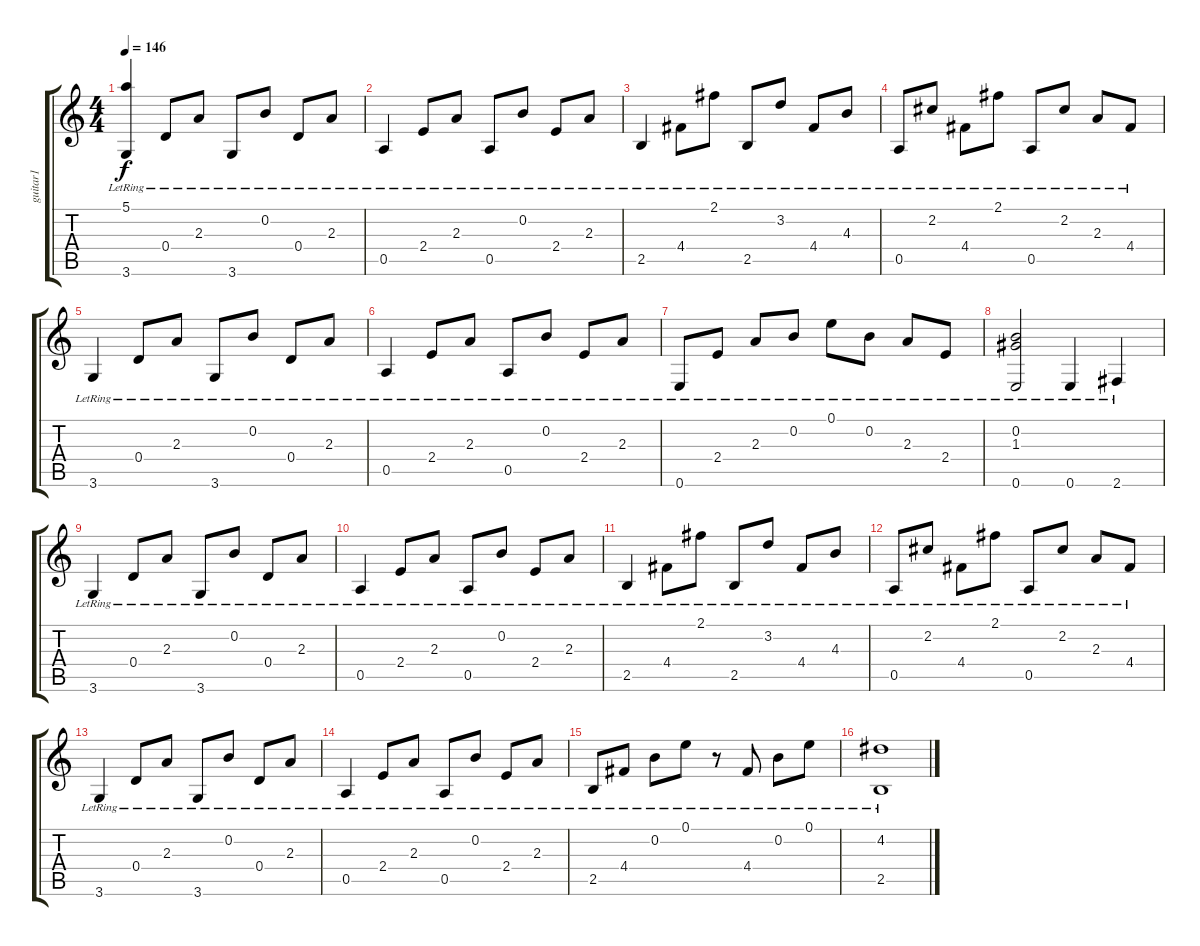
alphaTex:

\track ("guitar1" "guitar1") {instrument acousticguitarsteel}
\staff {score tabs}
\tuning (E4 B3 G3 D3 A2 E2) {hide}
\ts (4 4)
\tempo 146
\clef g2
\ks c
(5.1{t} 3.6{lr}).4{dy f} 0.4{lr}.8 2.3{lr}.8 3.6{lr}.8 0.2{lr}.8 0.4{lr}.8 2.3{lr}.8 |
0.5{lr}.4 2.4{lr}.8 2.3{lr}.8 0.5{lr}.8 0.2{lr}.8 2.4{lr}.8 2.3{lr}.8 |
2.5{lr}.4 4.4{lr}.8 2.1{lr}.8 2.5{lr}.8 3.2{lr}.8 4.4{lr}.8 4.3{lr}.8 |
0.5{lr}.8 2.2{lr}.8 4.4{lr}.8 2.1{lr}.8 0.5{lr}.8 2.2{lr}.8 2.3{lr}.8 4.4{lr}.8 |
3.6{lr}.4 0.4{lr}.8 2.3{lr}.8 3.6{lr}.8 0.2{lr}.8 0.4{lr}.8 2.3{lr}.8 |
0.5{lr}.4 2.4{lr}.8 2.3{lr}.8 0.5{lr}.8 0.2{lr}.8 2.4{lr}.8 2.3{lr}.8 |
0.6{lr}.8 2.4{lr}.8 2.3{lr}.8 0.2{lr}.8 0.1{lr}.8 0.2{lr}.8 2.3{lr}.8 2.4{lr}.8 |
(0.2{lr} 1.3{lr} 0.6{lr}).2 0.6{lr}.4 2.6{lr}.4 |
3.6{lr}.4 0.4{lr}.8 2.3{lr}.8 3.6{lr}.8 0.2{lr}.8 0.4{lr}.8 2.3{lr}.8 |
0.5{lr}.4 2.4{lr}.8 2.3{lr}.8 0.5{lr}.8 0.2{lr}.8 2.4{lr}.8 2.3{lr}.8 |
2.5{lr}.4 4.4{lr}.8 2.1{lr}.8 2.5{lr}.8 3.2{lr}.8 4.4{lr}.8 4.3{lr}.8 |
0.5{lr}.8 2.2{lr}.8 4.4{lr}.8 2.1{lr}.8 0.5{lr}.8 2.2{lr}.8 2.3{lr}.8 4.4{lr}.8 |
3.6{lr}.4 0.4{lr}.8 2.3{lr}.8 3.6{lr}.8 0.2{lr}.8 0.4{lr}.8 2.3{lr}.8 |
0.5{lr}.4 2.4{lr}.8 2.3{lr}.8 0.5{lr}.8 0.2{lr}.8 2.4{lr}.8 2.3{lr}.8 |
2.5{lr}.8 4.4{lr}.8 0.2{lr}.8 0.1{lr}.8 r.8 4.4{lr}.8 0.2{lr}.8 0.1{lr}.8 |
(4.2{lr} 2.5{lr}).1
